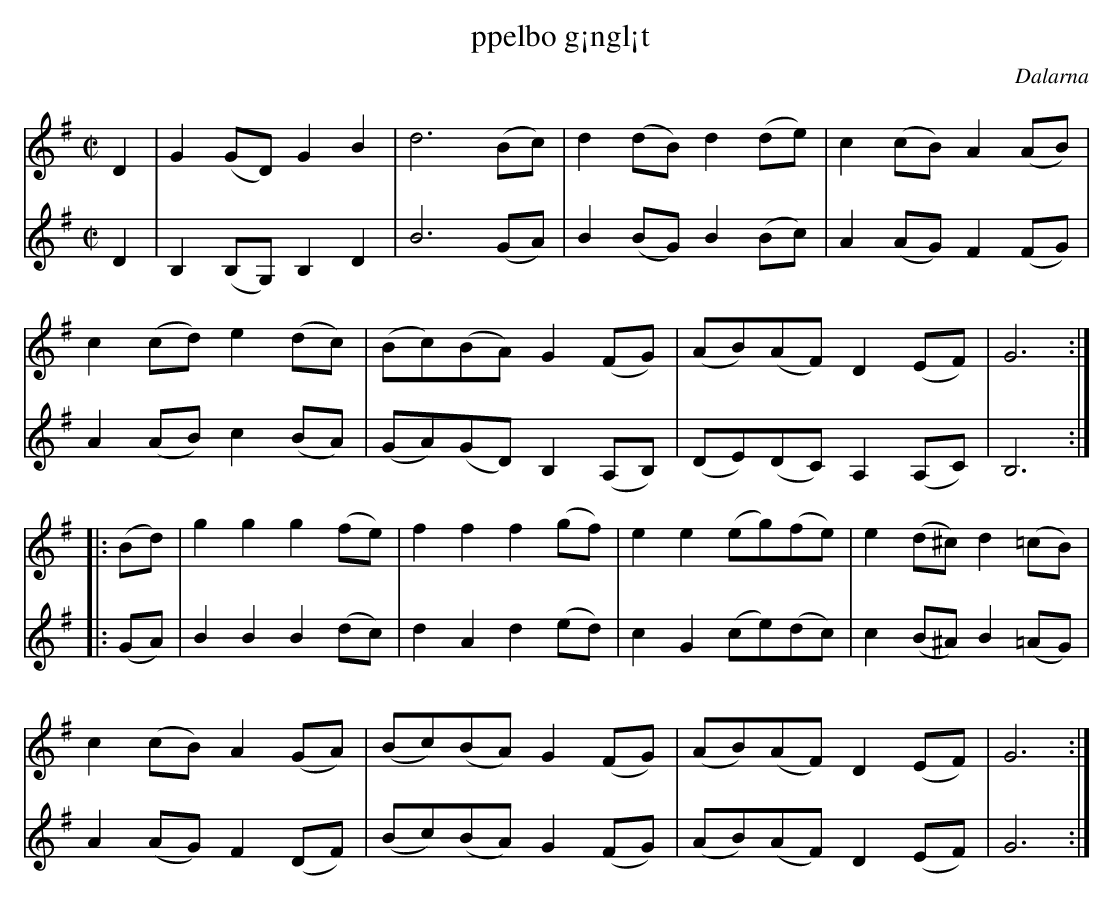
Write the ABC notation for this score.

X:1
T: ppelbo g¡ngl¡t
M:C|
L:1/8
O:Dalarna
K:G
V:1
D2 | G2(GD) G2B2 | d6(Bc) | d2(dB) d2(de) | c2(cB) A2(AB) |
c2(cd) e2(dc) | (Bc)(BA) G2(FG) | (AB)(AF) D2(EF) | G6 :|
|: (Bd) | g2g2 g2(fe) | f2f2 f2(gf) | e2e2 (eg)(fe) | e2(d^c) d2(=cB) |
c2(cB) A2(GA) | (Bc)(BA) G2(FG) | (AB)(AF) D2(EF) | G6 :|
V:2
D2 | B,2(B,G,) B,2D2 | B6(GA) | B2(BG) B2(Bc) | A2(AG) F2(FG) |
A2(AB) c2(BA) | (GA)(GD) B,2(A,B,) | (DE)(DC) A,2(A,C) | B,6 :|
|: (GA) | B2B2 B2(dc) | d2A2 d2(ed) | c2G2 (ce)(dc) | c2(B^A) B2(=AG) |
A2(AG) F2(DF) | (Bc)(BA) G2(FG) | (AB)(AF) D2(EF) | G6 :|
